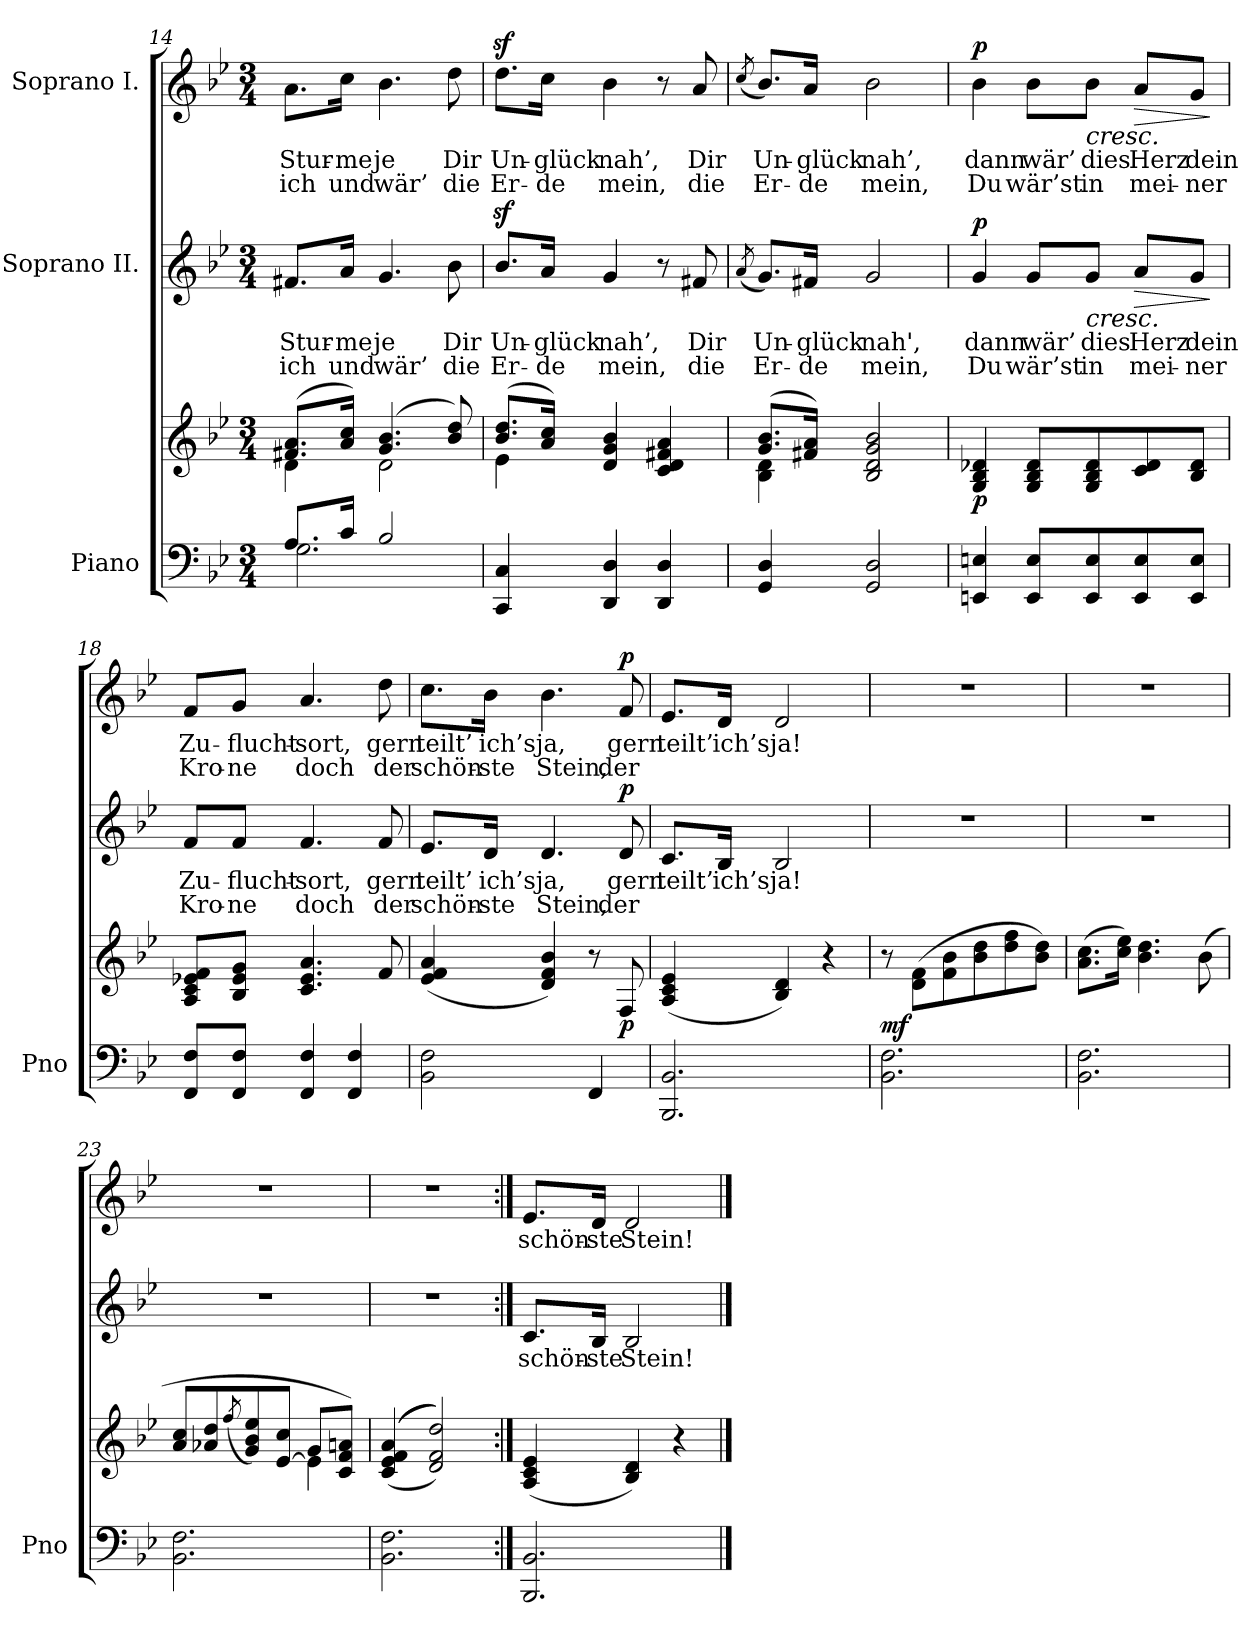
**kern	**kern	**dynam	**kern	**text	**text	**dynam	**kern	**text	**text	**dynam
*part3	*part3	*part3	*part2	*part2	*part2	*part2	*part1	*part1	*part1	*part1
*staff4	*staff3	*staff3/4	*staff2	*staff2	*staff2	*staff2	*staff1	*staff1	*staff1	*staff1
*I"Piano	*	*	*I"Soprano II.	*	*	*	*I"Soprano I.	*	*	*
*I'Pno	*	*	*	*	*	*	*	*	*	*
*clefF4	*clefG2	*	*clefG2	*	*	*	*clefG2	*	*	*
*k[b-e-]	*k[b-e-]	*	*k[b-e-]	*	*	*	*k[b-e-]	*	*	*
*M3/4	*M3/4	*	*M3/4	*	*	*	*M3/4	*	*	*
=14	=14	=14	=14	=14	=14	=14	=14	=14	=14	=14
*^	*^	*	*	*	*	*	*	*	*	*
8.A/L	2.G\	(8.f#X/ 8.a/L	4d\	.	8.f#X/L	Stur-	ich	.	8.a\L	Stur-	ich	.
16c/Jk	.	16a/ 16cc/Jk)	.	.	16a/Jk	-me	und	.	16cc\Jk	-me	und	.
2B-/	.	(4.g/ 4.b-/	2d\	.	4.g/	je	wär’	.	4.b-\	je	wär’	.
.	.	8b-/ 8dd/)	.	.	8b-\	Dir	die	.	8dd\	Dir	die	.
*v	*v	*	*	*	*	*	*	*	*	*	*	*
=15	=15	=15	=15	=15	=15	=15	=15	=15	=15	=15	=15
4CC/ 4C/	(8.b-/ 8.dd/L	4e-\	.	8.b-z>/L	Un-	Er-	.	8.ddz>\L	Un-	Er-	.
.	16a/ 16cc/Jk)	.	.	16a/Jk	-glück	-de	.	16cc\Jk	-glück	-de	.
4DD/ 4D/	4d/ 4g/ 4b-/	2ryy	.	4g/	nah’,	mein,	.	4b-\	nah’,	mein,	.
4DD/ 4D/	4c/ 4d/ 4f#X/ 4a/	.	.	8r	.	.	.	8r	.	.	.
.	.	.	.	8f#X/	Dir	die	.	8a/	Dir	die	.
=16	=16	=16	=16	=16	=16	=16	=16	=16	=16	=16	=16
.	.	.	.	(8qa/	.	.	.	(8qcc/	.	.	.
4GG/ 4D/	(8.g/ 8.b-/L	4B-\ 4d\	.	8.g/L)	Un-	Er-	.	8.b-/L)	Un-	Er-	.
.	16f#X/ 16a/Jk)	.	.	16f#X/Jk	-glück	-de	.	16a/Jk	-glück	-de	.
2GG/ 2D/	2B-/ 2d/ 2g/ 2b-/	2ryy	.	2g/	nah',	mein,	.	2b-\	nah’,	mein,	.
=17	=17	=17	=17	=17	=17	=17	=17	=17	=17	=17	=17
!	!	!	!LO:DY:b	!	!	!	!LO:DY:a	!	!	!	!LO:DY:a
*	*v	*v	*	*	*	*	*	*	*	*	*
4EEn/ 4En/	4G/ 4B-/ 4d-X/	p	4g/	dann	Du	p	4b-\	dann	Du	p
8EE/ 8E/L	8G/ 8B-/ 8d-/L	.	8g/L	wär’	wär’st	.	8b-\L	wär’	wär’st	.
!	!	!	!	!	!	!LO:HP:b	!	!	!	!LO:HP:b
8EE/ 8E/	8G/ 8B-/ 8d-/	.	8g/J	dies	in	<	8b-\J	dies	in	<
!	!	!	!	!	!	!LO:HP:b	!	!	!	!LO:HP:b
8EE/ 8E/	8c/ 8d-/	.	8a/L	Herz	mei-	>	8a/L	Herz	mei-	>
8EE/ 8E/J	8B-/ 8d-/J	.	8g/J	dein	-ner	[	8g/J	dein	-ner	[
.	.	.	.	.	.	]	.	.	.	]
=18	=18	=18	=18	=18	=18	=18	=18	=18	=18	=18
8FF/ 8F/L	8A/ 8c/ 8e-X/ 8f/L	.	8f/L	Zu-	Kro-	.	8f/L	Zu-	Kro-	.
8FF/ 8F/J	8B-/ 8e-/ 8g/J	.	8f/J	-flucht-	-ne	.	8g/J	-flucht-	-ne	.
4FF/ 4F/	4.c/ 4.e-/ 4.a/	.	4.f/	-sort,	doch	.	4.a/	-sort,	doch	.
4FF/ 4F/	.	.	.	.	.	.	.	.	.	.
.	8f/	.	8f/	gern	der	.	8dd\	gern	der	.
=19	=19	=19	=19	=19	=19	=19	=19	=19	=19	=19
2BB-\ 2F\	(>4e-/ 4f/ 4a/	.	8.e-/L	teilt’	schön-	.	8.cc\L	teilt’	schön-	.
.	.	.	16d/Jk	ich’s	-ste	.	16b-\Jk	ich’s	-ste	.
.	4d/ 4f/ 4b-/)	.	4.d/	ja,	Stein,	.	4.b-\	ja,	Stein,	.
4FF/	8r	.	.	.	.	.	.	.	.	.
!	!	!LO:DY:b	!	!	!	!LO:DY:a	!	!	!	!LO:DY:a
.	8F/	p	8d/	gern	der	p	8f/	gern	der	p
=20	=20	=20	=20	=20	=20	=20	=20	=20	=20	=20
2.BBB-/ 2.BB-/	(>4A/ 4c/ 4e-/	.	8.c/L	teilt’	.	.	8.e-/L	teilt’	.	.
.	.	.	16B-/Jk	ich’s	.	.	16d/Jk	ich’s	.	.
.	4B-/ 4d/)	.	2B-/	ja!	.	.	2d/	ja!	.	.
.	4r	.	.	.	.	.	.	.	.	.
=21	=21	=21	=21	=21	=21	=21	=21	=21	=21	=21
!	!	!LO:DY:b	!	!	!	!	!	!	!	!
2.BB-\ 2.F\	8r	mf	2.r	.	.	.	2.r	.	.	.
.	(8d\ 8f\L	.	.	.	.	.	.	.	.	.
.	8f\ 8b-\	.	.	.	.	.	.	.	.	.
.	8b-\ 8dd\	.	.	.	.	.	.	.	.	.
.	8dd\ 8ff\	.	.	.	.	.	.	.	.	.
.	8b-\ 8dd\J)	.	.	.	.	.	.	.	.	.
=22	=22	=22	=22	=22	=22	=22	=22	=22	=22	=22
2.BB-\ 2.F\	(8.a\ 8.cc\L	.	2.r	.	.	.	2.r	.	.	.
.	16cc\ 16ee-\Jk)	.	.	.	.	.	.	.	.	.
.	4.b-\ 4.dd\	.	.	.	.	.	.	.	.	.
.	(8b-\	.	.	.	.	.	.	.	.	.
=23	=23	=23	=23	=23	=23	=23	=23	=23	=23	=23
*	*^	*	*	*	*	*	*	*	*	*
2.BB-\ 2.F\	8a/ 8cc/L	4ryy	.	2.r	.	.	.	2.r	.	.	.
.	8a-X/ 8dd/	.	.	.	.	.	.	.	.	.	.
.	(8qff/	.	.	.	.	.	.	.	.	.	.
.	8g/ 8b-/ 8ee-/)	4ryy	.	.	.	.	.	.	.	.	.
.	[<8e-/ 8cc/J	.	.	.	.	.	.	.	.	.	.
.	8g/L	4e-\]	.	.	.	.	.	.	.	.	.
.	8c/ 8f/ 8an/J)	.	.	.	.	.	.	.	.	.	.
*	*v	*v	*	*	*	*	*	*	*	*	*
=24	=24	=24	=24	=24	=24	=24	=24	=24	=24	=24
2.BB-\ 2.F\	(>((4c/ 4e-/ 4f/ 4a/	.	2.r	.	.	.	2.r	.	.	.
.	2d/ 2f/ 2dd/)))	.	.	.	.	.	.	.	.	.
=25:|!	=25:|!	=25:|!	=25:|!	=25:|!	=25:|!	=25:|!	=25:|!	=25:|!	=25:|!	=25:|!
2.BBB-/ 2.BB-/	(<4A/ 4c/ 4e-/	.	8.c/L	schön-	.	.	8.e-/L	schön-	.	.
.	.	.	16B-/Jk	-ste	.	.	16d/Jk	-ste	.	.
.	4B-/ 4d/)	.	2B-/	Stein!	.	.	2d/	Stein!	.	.
.	4r	.	.	.	.	.	.	.	.	.
==	==	==	==	==	==	==	==	==	==	==
*-	*-	*-	*-	*-	*-	*-	*-	*-	*-	*-
